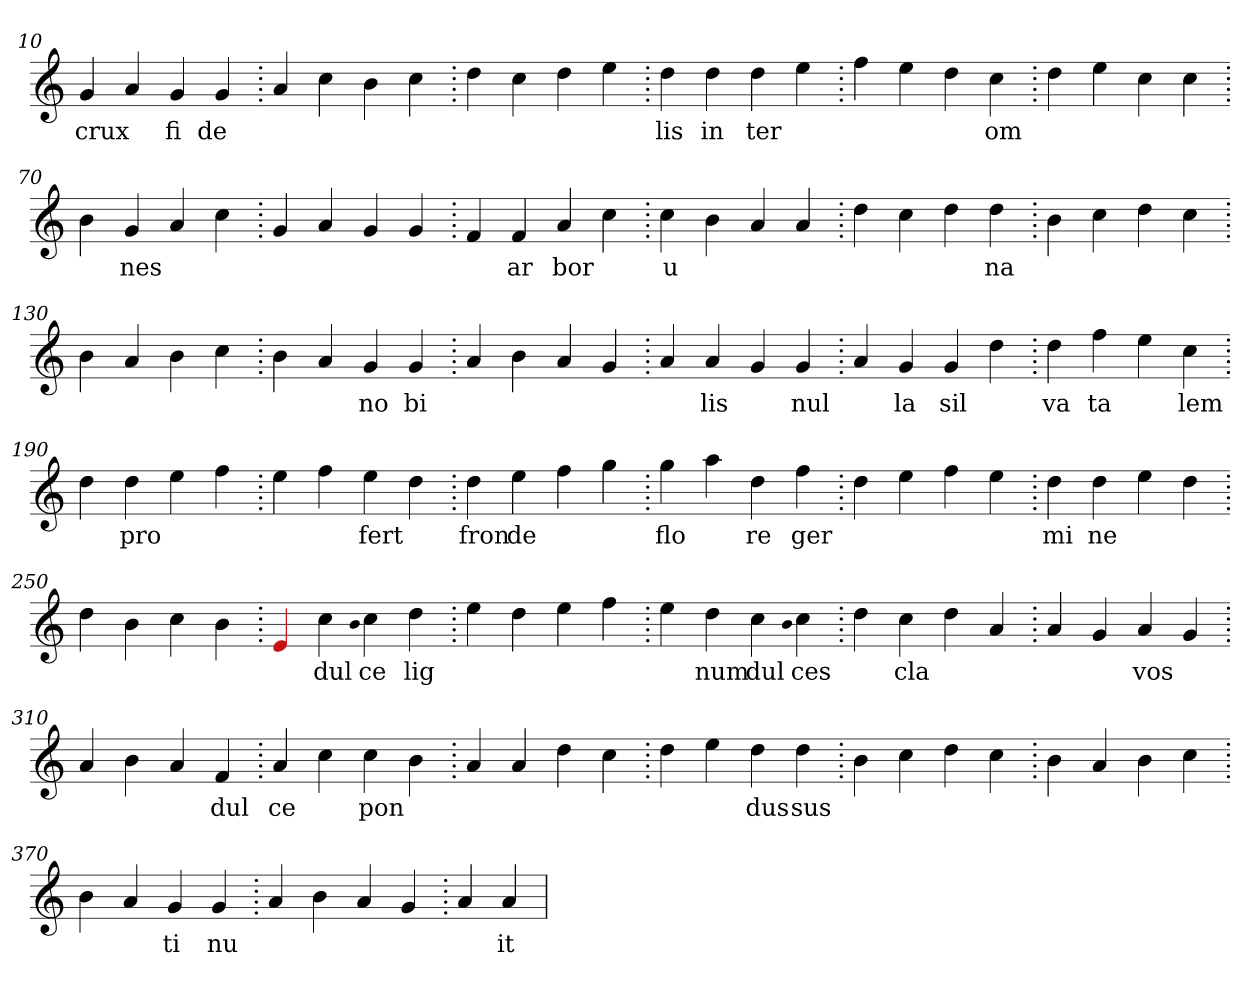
**kern	**text
*part1	*part1
*staff1	*staff1
*clefG2	*
=10.	=10.
4g	crux
4a	.
4g	fi
4g	de
=20.	=20.
4a	.
4cc	.
4b	.
4cc	.
=30.	=30.
4dd	.
4cc	.
4dd	.
4ee	.
=40.	=40.
4dd	lis
4dd	in
4dd	ter
4ee	.
=50.	=50.
4ff	.
4ee	.
4dd	.
4cc	om
=60.	=60.
4dd	.
4ee	.
4cc	.
4cc	.
=70.	=70.
4b	.
4g	nes
4a	.
4cc	.
=80.	=80.
4g	.
4a	.
4g	.
4g	.
=90.	=90.
4f	.
4f	ar
4a	bor
4cc	.
=100.	=100.
4cc	u
4b	.
4a	.
4a	.
=110.	=110.
4dd	.
4cc	.
4dd	.
4dd	na
=120.	=120.
4b	.
4cc	.
4dd	.
4cc	.
=130.	=130.
4b	.
4a	.
4b	.
4cc	.
=140.	=140.
4b	.
4a	.
4g	no
4g	bi
=150.	=150.
4a	.
4b	.
4a	.
4g	.
=160.	=160.
4a	.
4a	lis
4g	.
4g	nul
=170.	=170.
4a	.
4g	la
4g	sil
4dd	.
=180.	=180.
4dd	va
4ff	ta
4ee	.
4cc	lem
=190.	=190.
4dd	.
4dd	pro
4ee	.
4ff	.
=200.	=200.
4ee	.
4ff	.
4ee	fert
4dd	.
=210.	=210.
4dd	fron
4ee	de
4ff	.
4gg	.
=220.	=220.
4gg	flo
4aa	.
4dd	re
4ff	ger
=230.	=230.
4dd	.
4ee	.
4ff	.
4ee	.
=240.	=240.
4dd	mi
4dd	ne
4ee	.
4dd	.
=250.	=250.
4dd	.
4b	.
4cc	.
4b	.
=260.	=260.
4Re	.
4cc	dul
qqb	.
4cc	ce
4dd	lig
=270.	=270.
4ee	.
4dd	.
4ee	.
4ff	.
=280.	=280.
4ee	.
4dd	num
4cc	dul
qqb	.
4cc	ces
=290.	=290.
4dd	.
4cc	cla
4dd	.
4a	.
=300.	=300.
4a	.
4g	.
4a	vos
4g	.
=310.	=310.
4a	.
4b	.
4a	.
4f	dul
=320.	=320.
4a	ce
4cc	.
4cc	pon
4b	.
=330.	=330.
4a	.
4a	.
4dd	.
4cc	.
=340.	=340.
4dd	.
4ee	.
4dd	dus
4dd	sus
=350.	=350.
4b	.
4cc	.
4dd	.
4cc	.
=360.	=360.
4b	.
4a	.
4b	.
4cc	.
=370.	=370.
4b	.
4a	.
4g	ti
4g	nu
=380.	=380.
4a	.
4b	.
4a	.
4g	.
=390.	=390.
4a	.
4a	it
=	=
*-	*-
